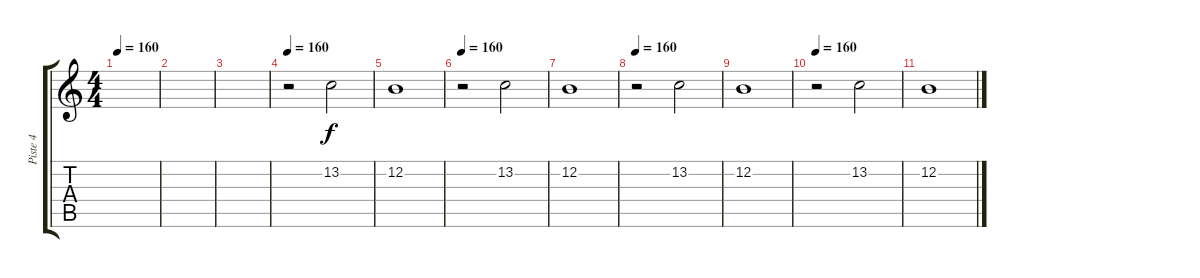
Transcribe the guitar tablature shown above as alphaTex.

\track ("Piste 4" "Piste 4") {instrument trumpet}
\staff {score tabs}
\tuning (E4 B3 G3 D3 A2 E2) {hide}
\ts (4 4)
\tempo 160
\clef g2
\ks c
|
|
|
\tempo 160
r.2 13.2.2 |
12.2.1 |
\tempo 160
r.2 13.2.2 |
12.2.1 |
\tempo 160
r.2 13.2.2 |
12.2.1 |
\tempo 160
r.2 13.2.2 |
12.2.1
